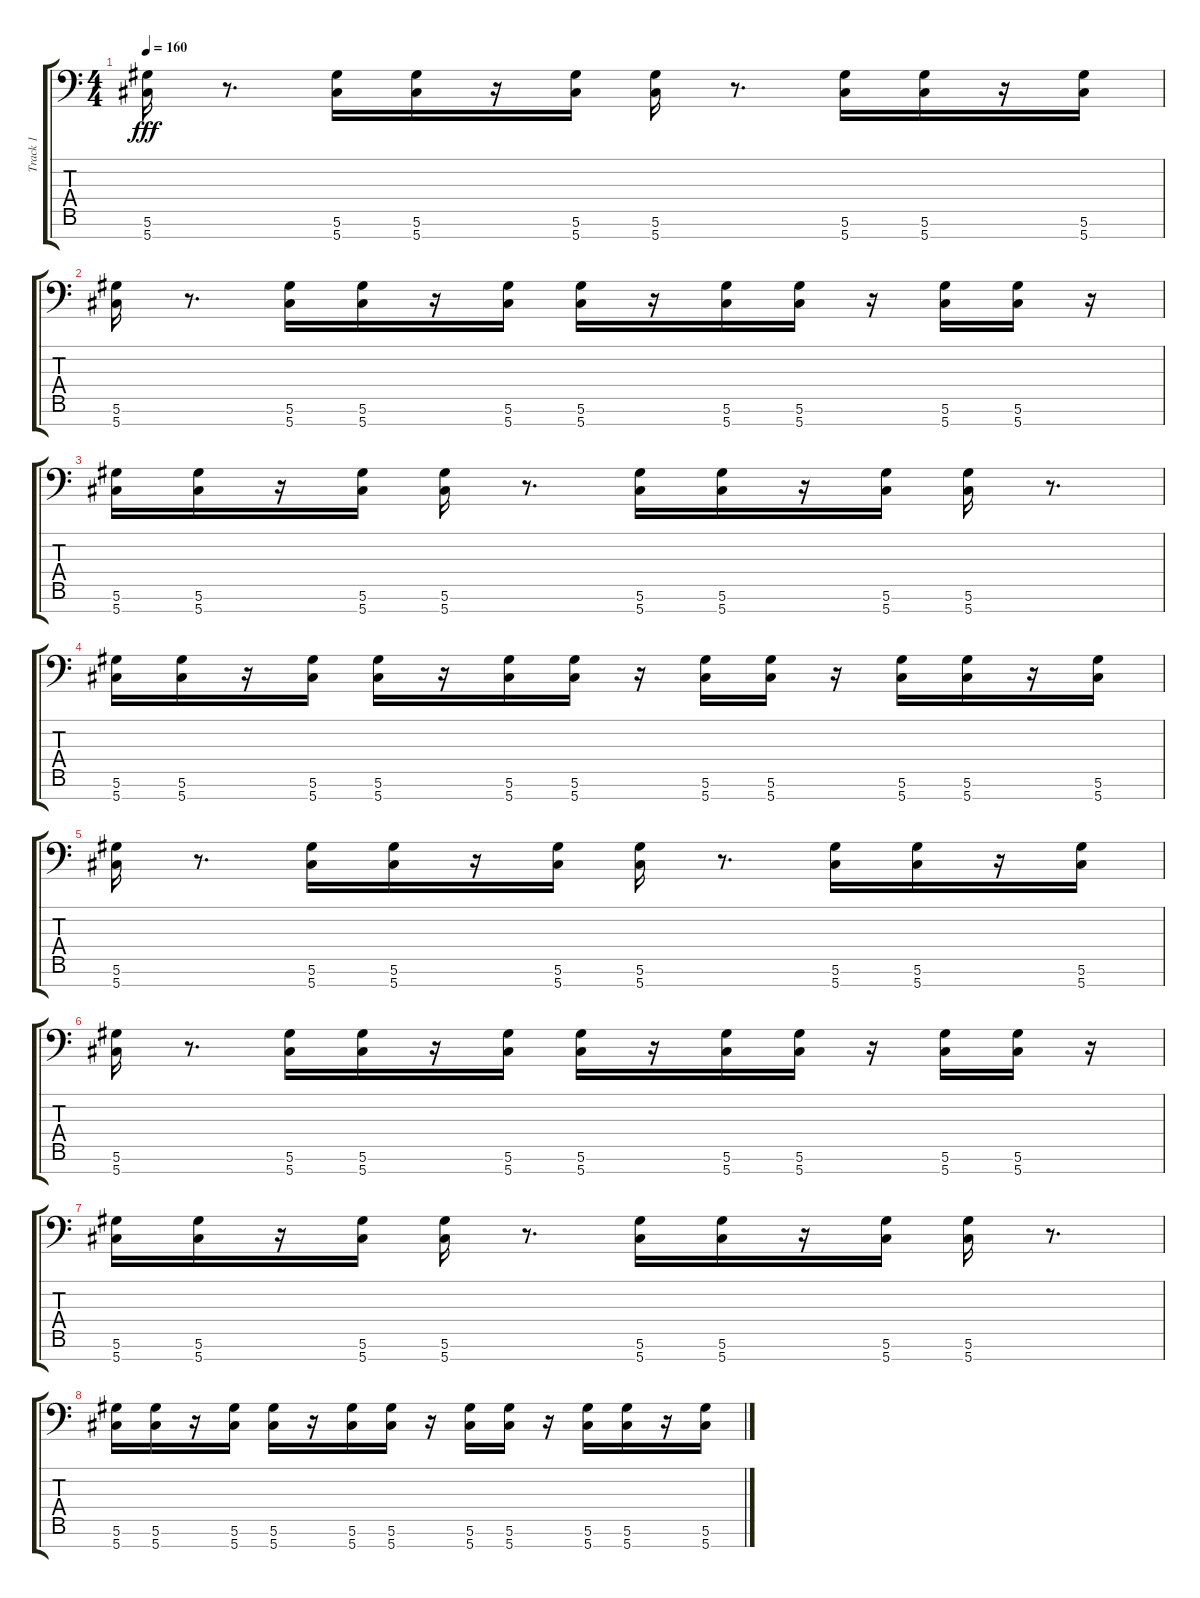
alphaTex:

\track ("Track 1" "Track 1") {instrument overdrivenguitar}
\staff {score tabs}
\tuning (Eb4 Bb3 Gb3 Db3 Ab2 Eb2 Ab1) {hide}
\ts (4 4)
\tempo 160
\clef f4
\ks c
(5.6 5.7).16{dy fff} r.8{d} (5.6 5.7).16 (5.6 5.7).16 r.16 (5.6 5.7).16 (5.6 5.7).16 r.8{d} (5.6 5.7).16 (5.6 5.7).16 r.16 (5.6 5.7).16 |
(5.6 5.7).16 r.8{d} (5.6 5.7).16 (5.6 5.7).16 r.16 (5.6 5.7).16 (5.6 5.7).16 r.16 (5.6 5.7).16 (5.6 5.7).16 r.16 (5.6 5.7).16 (5.6 5.7).16 r.16 |
(5.6 5.7).16 (5.6 5.7).16 r.16 (5.6 5.7).16 (5.6 5.7).16 r.8{d} (5.6 5.7).16 (5.6 5.7).16 r.16 (5.6 5.7).16 (5.6 5.7).16 r.8{d} |
(5.6 5.7).16 (5.6 5.7).16 r.16 (5.6 5.7).16 (5.6 5.7).16 r.16 (5.6 5.7).16 (5.6 5.7).16 r.16 (5.6 5.7).16 (5.6 5.7).16 r.16 (5.6 5.7).16 (5.6 5.7).16 r.16 (5.6 5.7).16 |
(5.6 5.7).16 r.8{d} (5.6 5.7).16 (5.6 5.7).16 r.16 (5.6 5.7).16 (5.6 5.7).16 r.8{d} (5.6 5.7).16 (5.6 5.7).16 r.16 (5.6 5.7).16 |
(5.6 5.7).16 r.8{d} (5.6 5.7).16 (5.6 5.7).16 r.16 (5.6 5.7).16 (5.6 5.7).16 r.16 (5.6 5.7).16 (5.6 5.7).16 r.16 (5.6 5.7).16 (5.6 5.7).16 r.16 |
(5.6 5.7).16 (5.6 5.7).16 r.16 (5.6 5.7).16 (5.6 5.7).16 r.8{d} (5.6 5.7).16 (5.6 5.7).16 r.16 (5.6 5.7).16 (5.6 5.7).16 r.8{d} |
(5.6 5.7).16 (5.6 5.7).16 r.16 (5.6 5.7).16 (5.6 5.7).16 r.16 (5.6 5.7).16 (5.6 5.7).16 r.16 (5.6 5.7).16 (5.6 5.7).16 r.16 (5.6 5.7).16 (5.6 5.7).16 r.16 (5.6 5.7).16
